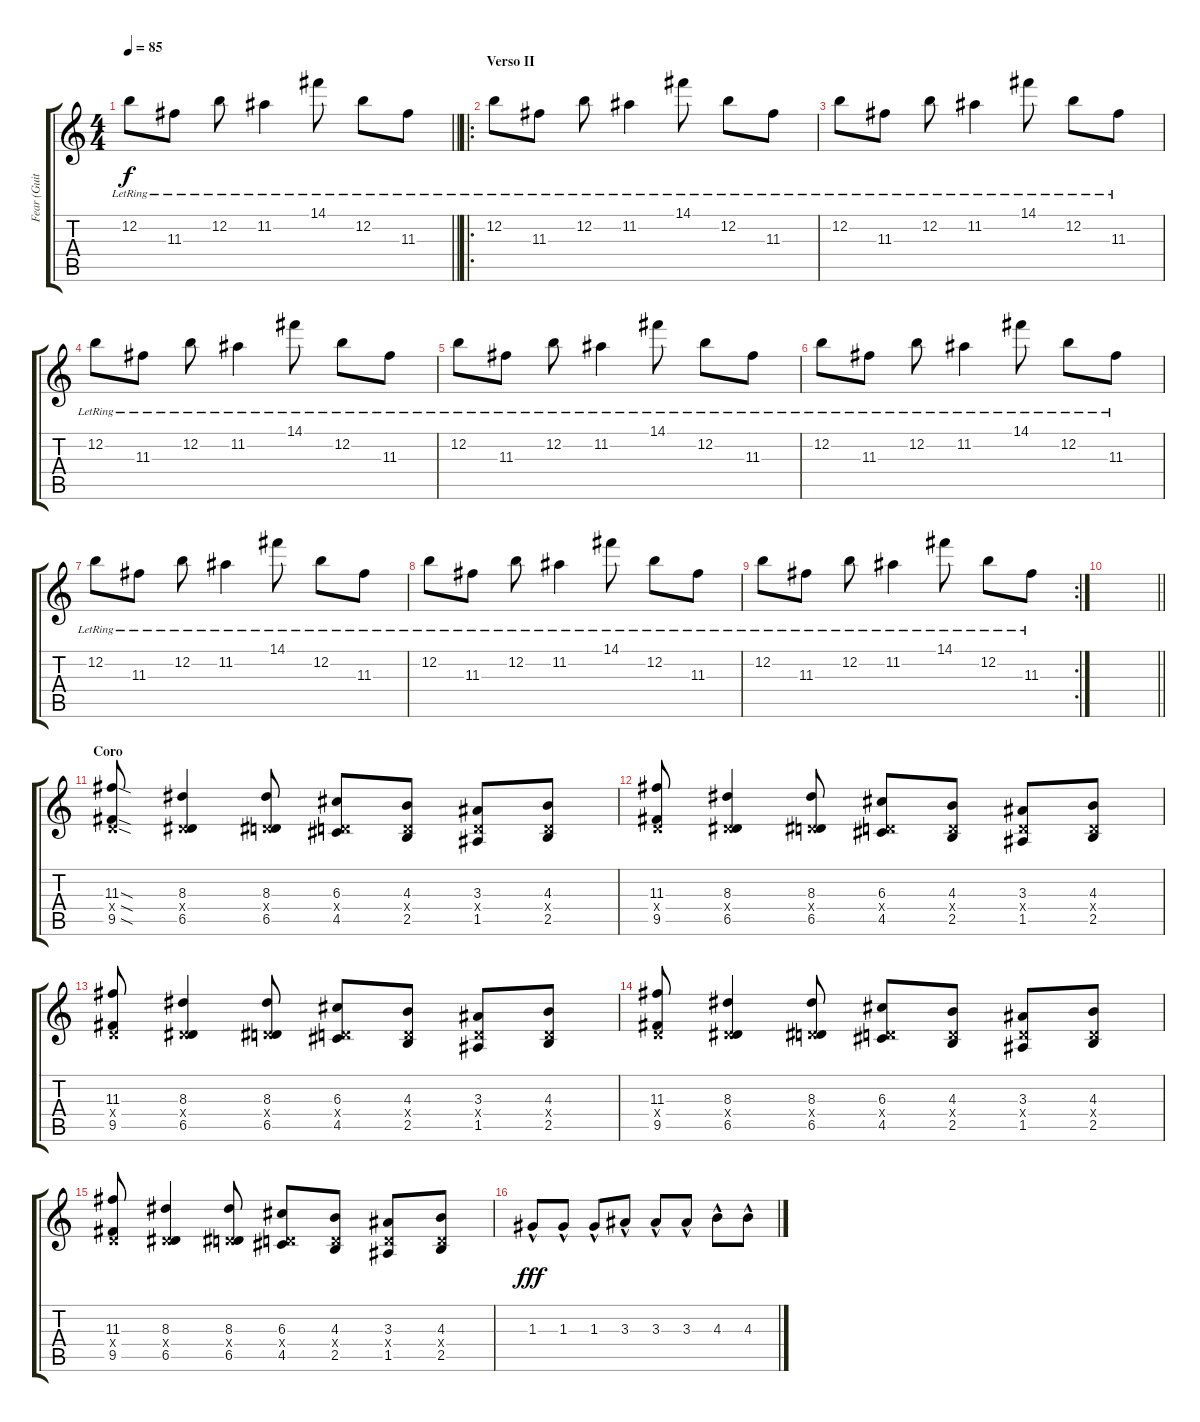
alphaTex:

\track ("Fear (Guitarra Ritmica)" "Fear (Guit") {instrument electricguitarjazz}
\staff {score tabs}
\tuning (E4 B3 G3 D3 A2 E2) {hide}
\ts (4 4)
\tempo 85
\clef g2
\barLineRight lightlight
\ks c
12.2{lr}.8{dy f} 11.3{lr}.8 12.2{lr}.8 11.2{lr}.4 14.1{lr}.8 12.2{lr}.8 11.3{lr}.8 |
\ro
\section ("" "Verso II")
12.2{lr}.8 11.3{lr}.8 12.2{lr}.8 11.2{lr}.4 14.1{lr}.8 12.2{lr}.8 11.3{lr}.8 |
12.2{lr}.8 11.3{lr}.8 12.2{lr}.8 11.2{lr}.4 14.1{lr}.8 12.2{lr}.8 11.3{lr}.8 |
12.2{lr}.8 11.3{lr}.8 12.2{lr}.8 11.2{lr}.4 14.1{lr}.8 12.2{lr}.8 11.3{lr}.8 |
12.2{lr}.8 11.3{lr}.8 12.2{lr}.8 11.2{lr}.4 14.1{lr}.8 12.2{lr}.8 11.3{lr}.8 |
12.2{lr}.8 11.3{lr}.8 12.2{lr}.8 11.2{lr}.4 14.1{lr}.8 12.2{lr}.8 11.3{lr}.8 |
12.2{lr}.8 11.3{lr}.8 12.2{lr}.8 11.2{lr}.4 14.1{lr}.8 12.2{lr}.8 11.3{lr}.8 |
12.2{lr}.8 11.3{lr}.8 12.2{lr}.8 11.2{lr}.4 14.1{lr}.8 12.2{lr}.8 11.3{lr}.8 |
\rc 2
12.2{lr}.8 11.3{lr}.8 12.2{lr}.8 11.2{lr}.4 14.1{lr}.8 12.2{lr}.8 11.3{lr}.8 |
\barLineRight lightlight
|
\section ("" "Coro")
(11.3{sod} 0.4{sod x} 9.5{sod}).8{volume 10 instrument overdrivenguitar} (8.3 0.4{x} 6.5).4 (8.3 0.4{x} 6.5).8 (6.3 0.4{x} 4.5).8 (4.3 0.4{x} 2.5).8 (3.3 0.4{x} 1.5).8 (4.3 0.4{x} 2.5).8 |
(11.3 0.4{x} 9.5).8 (8.3 0.4{x} 6.5).4 (8.3 0.4{x} 6.5).8 (6.3 0.4{x} 4.5).8 (4.3 0.4{x} 2.5).8 (3.3 0.4{x} 1.5).8 (4.3 0.4{x} 2.5).8 |
(11.3 0.4{x} 9.5).8 (8.3 0.4{x} 6.5).4 (8.3 0.4{x} 6.5).8 (6.3 0.4{x} 4.5).8 (4.3 0.4{x} 2.5).8 (3.3 0.4{x} 1.5).8 (4.3 0.4{x} 2.5).8 |
(11.3 0.4{x} 9.5).8 (8.3 0.4{x} 6.5).4 (8.3 0.4{x} 6.5).8 (6.3 0.4{x} 4.5).8 (4.3 0.4{x} 2.5).8 (3.3 0.4{x} 1.5).8 (4.3 0.4{x} 2.5).8 |
(11.3 0.4{x} 9.5).8 (8.3 0.4{x} 6.5).4 (8.3 0.4{x} 6.5).8 (6.3 0.4{x} 4.5).8 (4.3 0.4{x} 2.5).8 (3.3 0.4{x} 1.5).8 (4.3 0.4{x} 2.5).8 |
1.3{hac}.8{dy fff} 1.3{hac}.8 1.3{hac}.8 3.3{hac}.8 3.3{hac}.8 3.3{hac}.8 4.3{hac}.8 4.3{hac}.8
